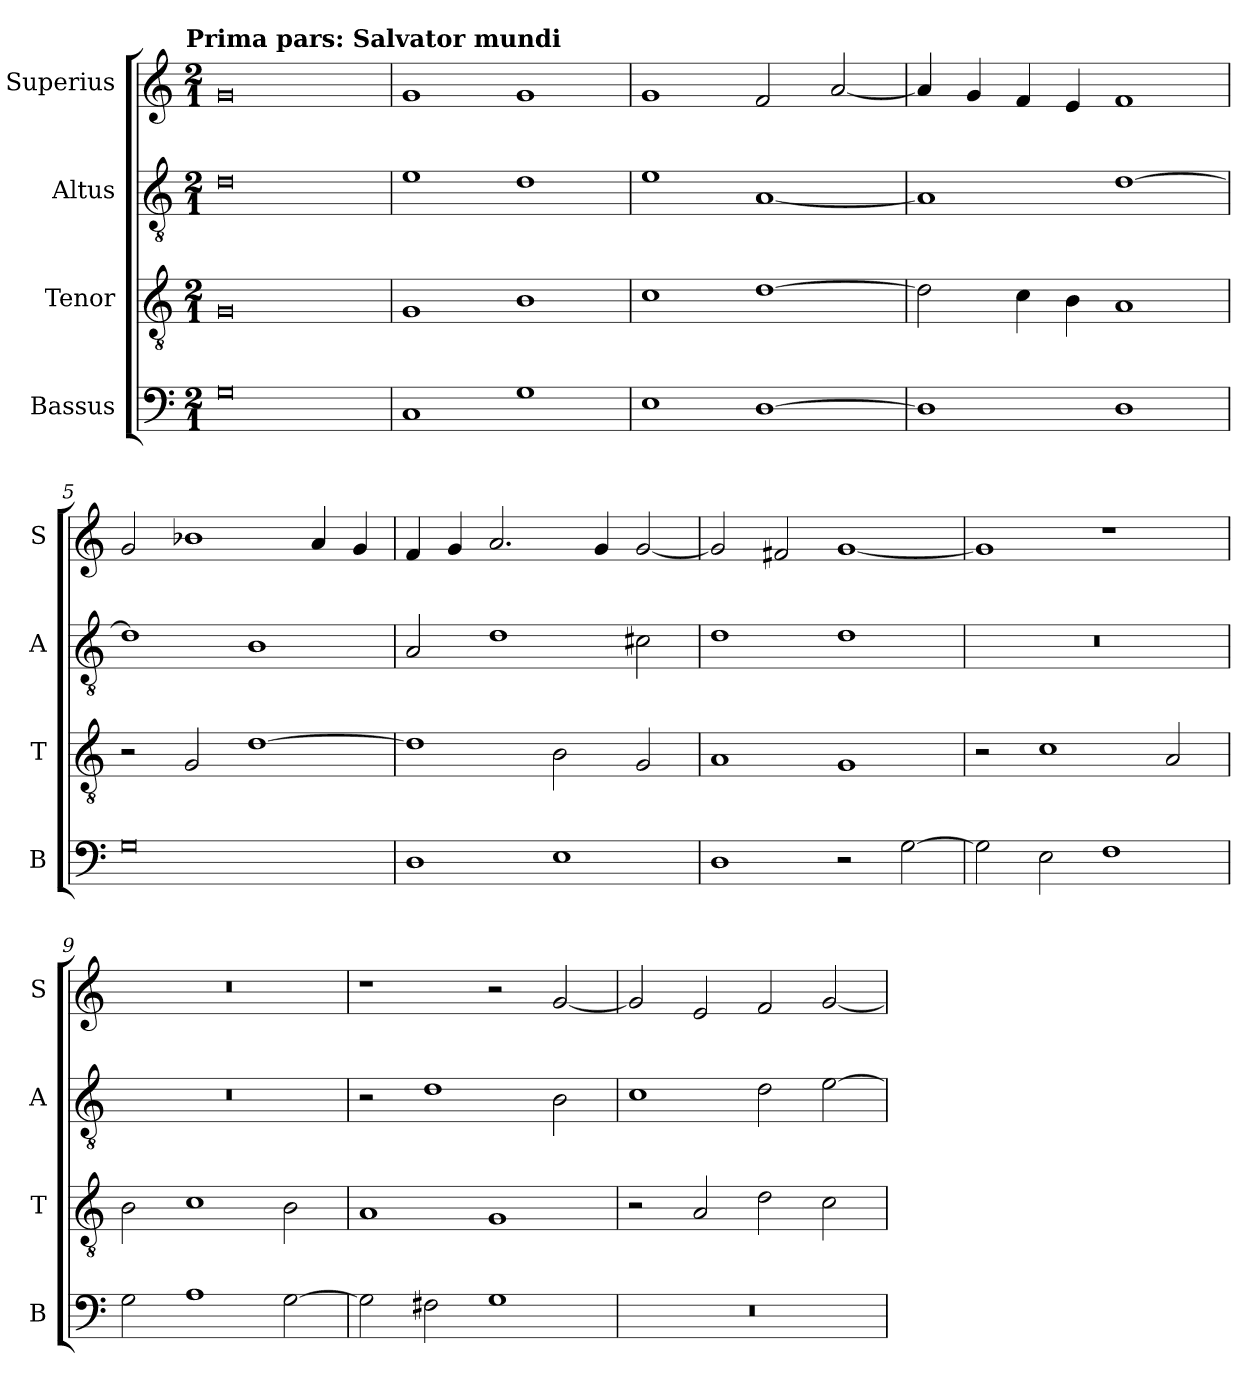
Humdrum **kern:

**kern	**kern	**kern	**kern
*part4	*part3	*part2	*part1
*staff4	*staff3	*staff2	*staff1
*I"Bassus	*I"Tenor	*I"Altus	*I"Superius
*I'B	*I'T	*I'A	*I'S
*clefF4	*clefGv2	*clefGv2	*clefG2
*k[]	*k[]	*k[]	*k[]
*C:	*C:	*C:	*C:
!!LO:TX:omd:t=Prima pars&colon; Salvator mundi
*M2/1	*M2/1	*M2/1	*M2/1
=1	=1	=1	=1
0G	0G	0d	0g
=2	=2	=2	=2
1C	1G	1e	1g
1G	1B	1d	1g
=3	=3	=3	=3
1E	1c	1e	1g
[1D	[1d	[1A	2f
.	.	.	[2a
=4	=4	=4	=4
1D]	2d]	1A]	4a]
.	.	.	4g
.	4c	.	4f
.	4B	.	4e
1D	1A	[1d	1f
=5	=5	=5	=5
0G	2r	1d]	2g
.	2G	.	1b-X
.	[1d	1B	.
.	.	.	4a
.	.	.	4g
=6	=6	=6	=6
1D	1d]	2A	4f
.	.	.	4g
.	.	1d	2.a
1E	2B	.	.
.	.	.	4g
.	2G	2c#X	[2g
=7	=7	=7	=7
1D	1A	1d	2g]
.	.	.	2f#X
2r	1G	1d	[1g
[2G	.	.	.
=8	=8	=8	=8
2G]	2r	0r	1g]
2E	1c	.	.
1F	.	.	1r
.	2A	.	.
=9	=9	=9	=9
2G	2B	0r	0r
1A	1c	.	.
[2G	2B	.	.
=10	=10	=10	=10
2G]	1A	2r	1r
2F#X	.	1d	.
1G	1G	.	2r
.	.	2B	[2g
=11	=11	=11	=11
0r	2r	1c	2g]
.	2A	.	2e
.	2d	2d	2f
.	2c	[2e	[2g
=	=	=	=
*-	*-	*-	*-
